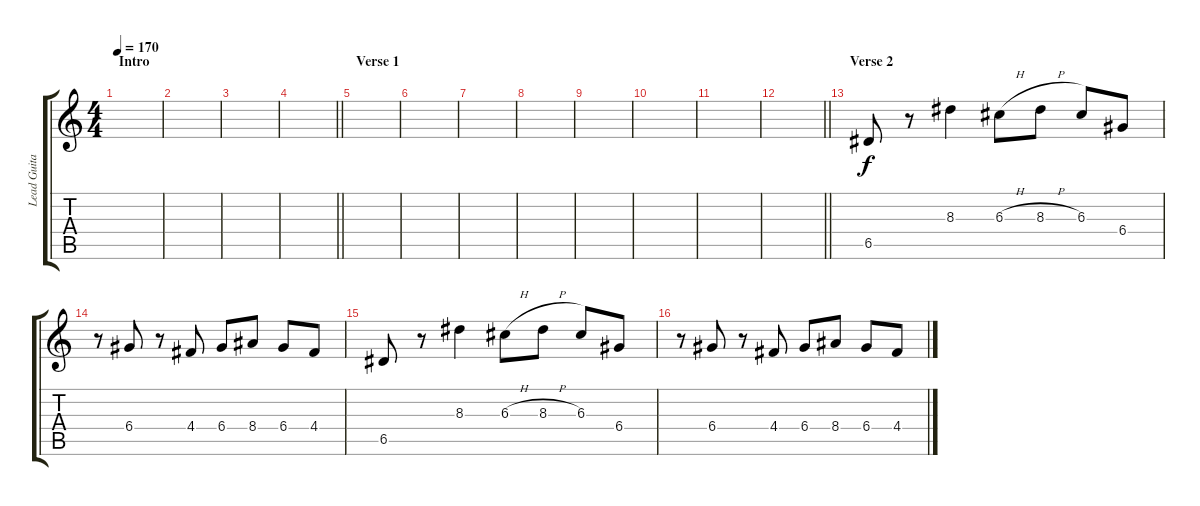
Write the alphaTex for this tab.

\track ("Lead Guitar" "Lead Guita") {instrument distortionguitar}
\staff {score tabs}
\tuning (E4 B3 G3 D3 A2 E2) {hide}
\ts (4 4)
\section ("" "Intro")
\tempo 170
\clef g2
\ks c
|
|
|
\barLineRight lightlight
|
\section ("" "Verse 1")
|
|
|
|
|
|
|
\barLineRight lightlight
|
\section ("" "Verse 2")
6.5.8 r.8 8.3.4 6.3{h}.8 8.3{h}.8 6.3.8 6.4.8 |
r.8 6.4.8 r.8 4.4.8 6.4.8 8.4.8 6.4.8 4.4.8 |
6.5.8 r.8 8.3.4 6.3{h}.8 8.3{h}.8 6.3.8 6.4.8 |
r.8 6.4.8 r.8 4.4.8 6.4.8 8.4.8 6.4.8 4.4.8
